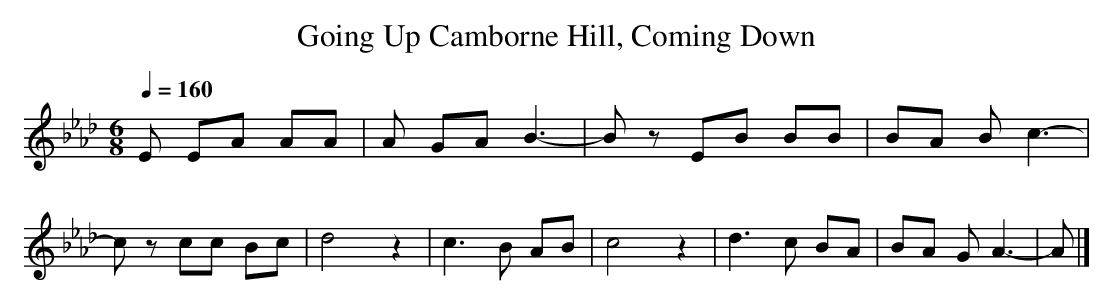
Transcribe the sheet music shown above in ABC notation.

X:1
T:Going Up Camborne Hill, Coming Down
M:6/8
Q:1/4=160
K:Ab
E EA AA|A GAB3-|Bz EB BB|BA Bc3-|
cz cc Bc|d4z2|c3B AB|c4z2|d3c BA|BA GA3-|A|]
